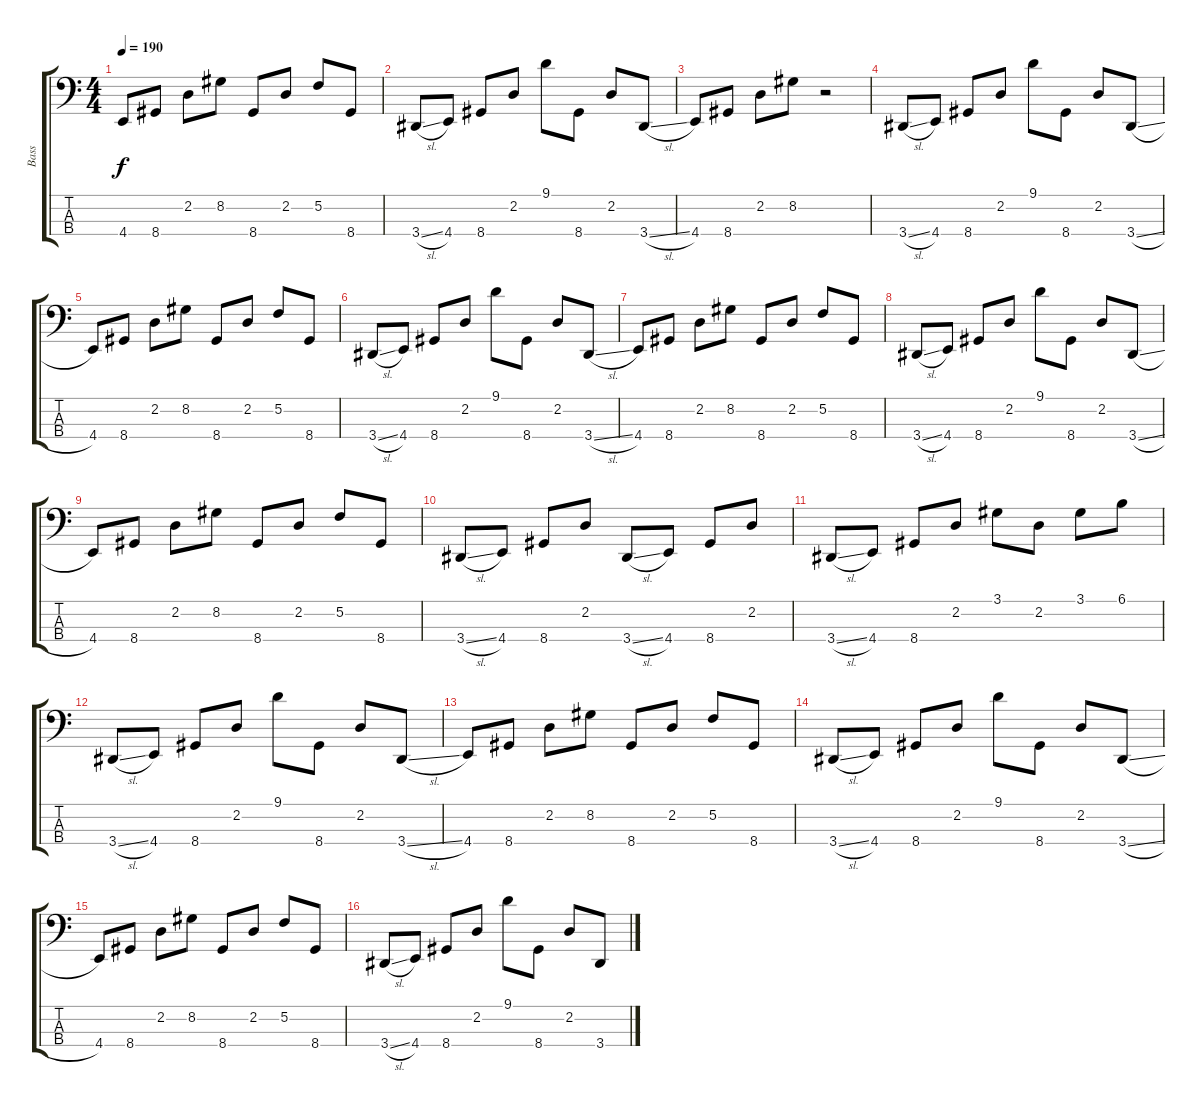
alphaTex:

\track ("Bass" "Bass") {instrument electricbassfinger}
\staff {score tabs}
\tuning (F2 C2 G1 C1) {hide}
\ts (4 4)
\tempo 190
\clef f4
\ks c
4.4.8{dy f} 8.4.8 2.2.8 8.2.8 8.4.8 2.2.8 5.2.8 8.4.8 |
3.4{sl}.8 4.4.8 8.4.8 2.2.8 9.1.8 8.4.8 2.2.8 3.4{sl}.8 |
4.4.8 8.4.8 2.2.8 8.2.8 r.2 |
3.4{sl}.8 4.4.8 8.4.8 2.2.8 9.1.8 8.4.8 2.2.8 3.4{sl}.8 |
4.4.8 8.4.8 2.2.8 8.2.8 8.4.8 2.2.8 5.2.8 8.4.8 |
3.4{sl}.8 4.4.8 8.4.8 2.2.8 9.1.8 8.4.8 2.2.8 3.4{sl}.8 |
4.4.8 8.4.8 2.2.8 8.2.8 8.4.8 2.2.8 5.2.8 8.4.8 |
3.4{sl}.8 4.4.8 8.4.8 2.2.8 9.1.8 8.4.8 2.2.8 3.4{sl}.8 |
4.4.8 8.4.8 2.2.8 8.2.8 8.4.8 2.2.8 5.2.8 8.4.8 |
3.4{sl}.8 4.4.8 8.4.8 2.2.8 3.4{sl}.8 4.4.8 8.4.8 2.2.8 |
3.4{sl}.8 4.4.8 8.4.8 2.2.8 3.1.8 2.2.8 3.1.8 6.1.8 |
3.4{sl}.8 4.4.8 8.4.8 2.2.8 9.1.8 8.4.8 2.2.8 3.4{sl}.8 |
4.4.8 8.4.8 2.2.8 8.2.8 8.4.8 2.2.8 5.2.8 8.4.8 |
3.4{sl}.8 4.4.8 8.4.8 2.2.8 9.1.8 8.4.8 2.2.8 3.4{sl}.8 |
4.4.8 8.4.8 2.2.8 8.2.8 8.4.8 2.2.8 5.2.8 8.4.8 |
3.4{sl}.8 4.4.8 8.4.8 2.2.8 9.1.8 8.4.8 2.2.8 3.4{sl}.8
